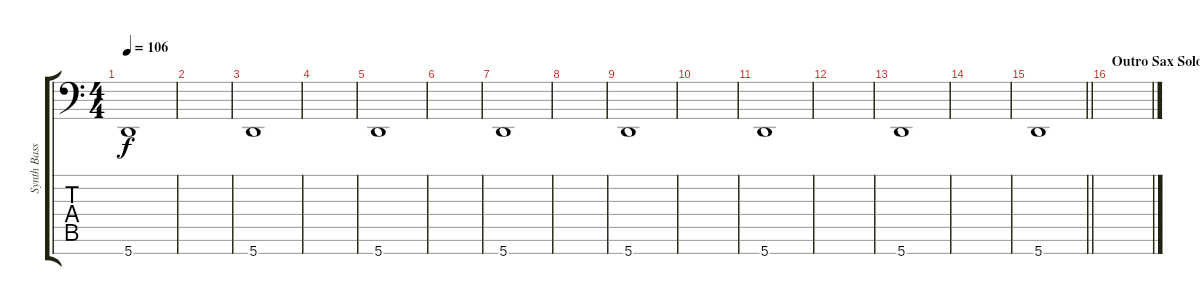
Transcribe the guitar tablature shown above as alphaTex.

\track ("Synth Bass" "Synth Bass") {instrument synthbass1}
\staff {score tabs}
\tuning (E3 B2 G2 D2 A1 E1 A0) {hide}
\ts (4 4)
\tempo 106
\clef f4
\ks c
5.7.1{dy f} |
|
5.7.1 |
|
5.7.1 |
|
5.7.1 |
|
5.7.1 |
|
5.7.1 |
|
5.7.1 |
|
\barLineRight lightlight
5.7.1 |
\section ("" "Outro Sax Solo")
